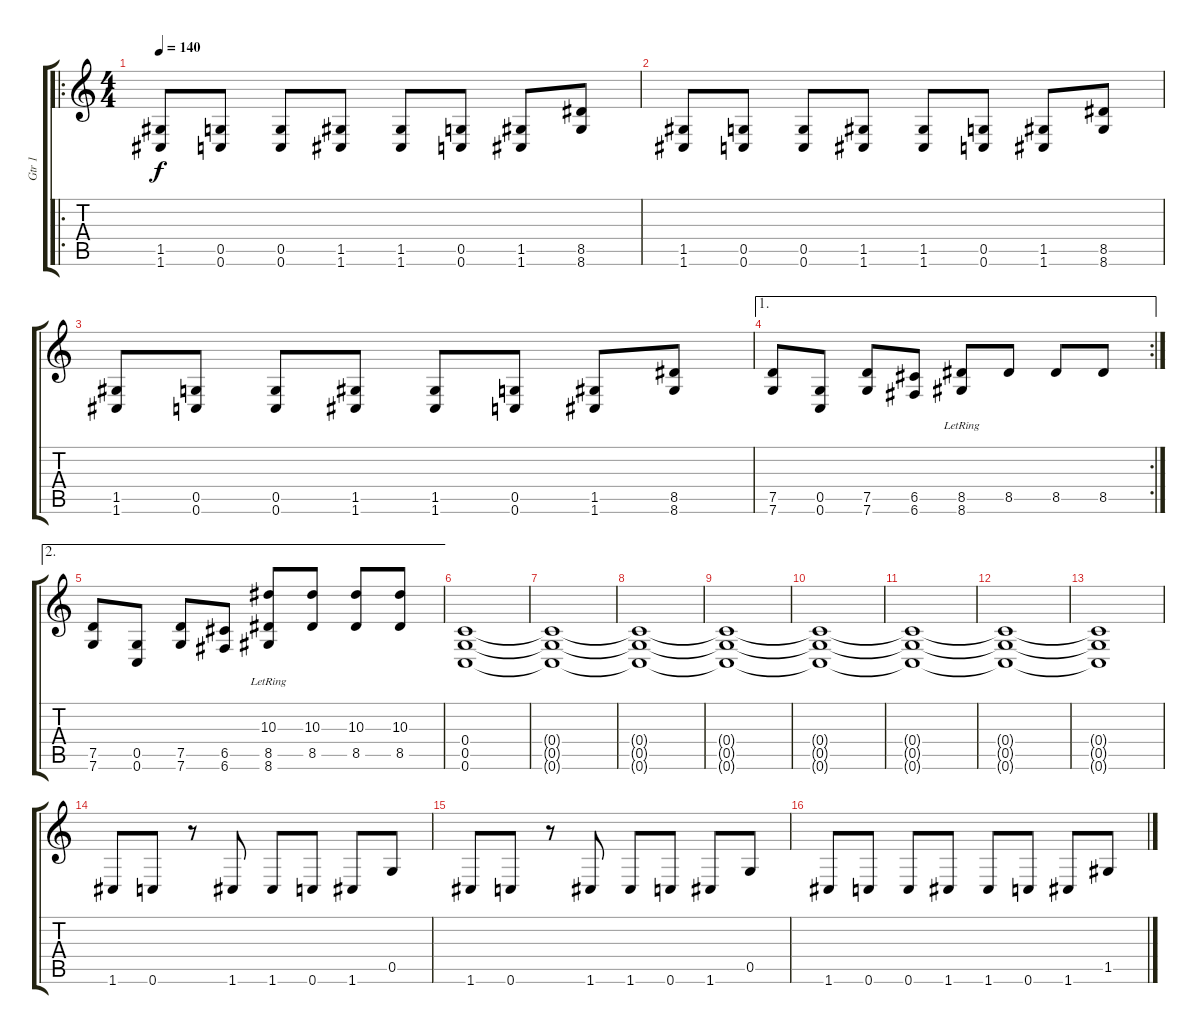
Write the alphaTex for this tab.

\track ("Gtr 1" "Gtr 1") {instrument distortionguitar}
\staff {score tabs}
\tuning (D4 A3 F3 C3 G2 C2) {hide}
\ro
\ts (4 4)
\tempo 140
\clef g2
\ks c
(1.5 1.6).8{dy f} (0.5 0.6).8 (0.5 0.6).8 (1.5 1.6).8 (1.5 1.6).8 (0.5 0.6).8 (1.5 1.6).8 (8.5 8.6).8 |
(1.5 1.6).8 (0.5 0.6).8 (0.5 0.6).8 (1.5 1.6).8 (1.5 1.6).8 (0.5 0.6).8 (1.5 1.6).8 (8.5 8.6).8 |
(1.5 1.6).8 (0.5 0.6).8 (0.5 0.6).8 (1.5 1.6).8 (1.5 1.6).8 (0.5 0.6).8 (1.5 1.6).8 (8.5 8.6).8 |
\ae 1
\rc 2
(7.5 7.6).8 (0.5 0.6).8 (7.5 7.6).8 (6.5 6.6).8 (8.5 8.6{lr}).8 8.5.8 8.5.8 8.5.8 |
\ae 2
(7.5 7.6).8 (0.5 0.6).8 (7.5 7.6).8 (6.5 6.6).8 (10.3 8.5 8.6{lr}).8 (10.3 8.5).8 (10.3 8.5).8 (10.3 8.5).8 |
(0.4 0.5 0.6).1 |
(0.4{t} 0.5{t} 0.6{t}).1 |
(0.4{t} 0.5{t} 0.6{t}).1 |
(0.4{t} 0.5{t} 0.6{t}).1 |
(0.4{t} 0.5{t} 0.6{t}).1 |
(0.4{t} 0.5{t} 0.6{t}).1 |
(0.4{t} 0.5{t} 0.6{t}).1 |
(0.4{t} 0.5{t} 0.6{t}).1 |
1.6.8 0.6.8 r.8 1.6.8 1.6.8 0.6.8 1.6.8 0.5.8 |
1.6.8 0.6.8 r.8 1.6.8 1.6.8 0.6.8 1.6.8 0.5.8 |
1.6.8 0.6.8 0.6.8 1.6.8 1.6.8 0.6.8 1.6.8 1.5.8
